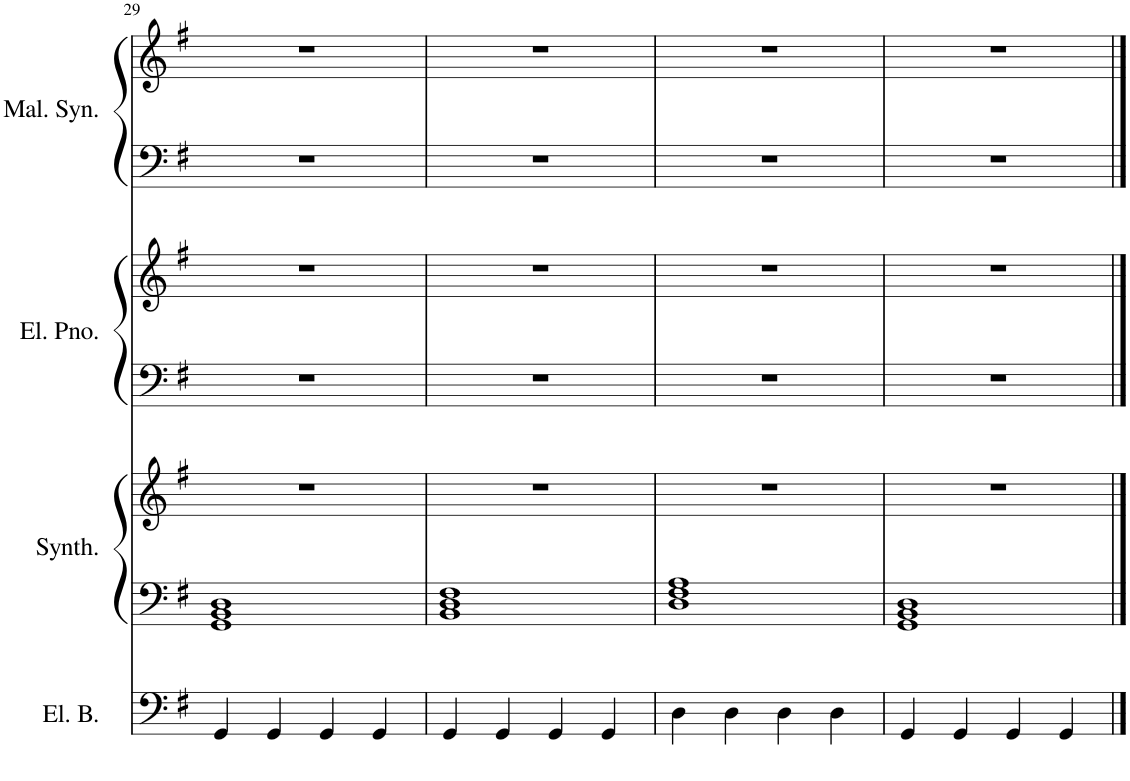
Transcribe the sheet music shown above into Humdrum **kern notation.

**kern	**kern	**kern	**kern	**kern	**kern	**kern
*part4	*part3	*part3	*part2	*part2	*part1	*part1
*staff7	*staff6	*staff5	*staff4	*staff3	*staff2	*staff1
*I"エレキベース	*I"メタリック シンセサイザー	*	*I"エレクトリックピアノ	*	*I"マレット シンセサイザー	*
!!LO:PB:g=z
*clefF4	*clefF4	*clefG2	*clefF4	*clefG2	*clefF4	*clefG2
*Trd7c12	*	*	*	*	*	*
*k[f#]	*k[f#]	*k[f#]	*k[f#]	*k[f#]	*k[f#]	*k[f#]
*M4/4	*M4/4	*M4/4	*M4/4	*M4/4	*M4/4	*M4/4
=29	=29	=29	=29	=29	=29	=29
4GG/	1GG 1BB 1D	1r	1r	1r	1r	1r
4GG/	.	.	.	.	.	.
4GG/	.	.	.	.	.	.
4GG/	.	.	.	.	.	.
=30	=30	=30	=30	=30	=30	=30
4GG/	1BB 1D 1F#	1r	1r	1r	1r	1r
4GG/	.	.	.	.	.	.
4GG/	.	.	.	.	.	.
4GG/	.	.	.	.	.	.
=31	=31	=31	=31	=31	=31	=31
4D\	1D 1F# 1A	1r	1r	1r	1r	1r
4D\	.	.	.	.	.	.
4D\	.	.	.	.	.	.
4D\	.	.	.	.	.	.
=32	=32	=32	=32	=32	=32	=32
4GG/	1GG 1BB 1D	1r	1r	1r	1r	1r
4GG/	.	.	.	.	.	.
4GG/	.	.	.	.	.	.
4GG/	.	.	.	.	.	.
==	==	==	==	==	==	==
*-	*-	*-	*-	*-	*-	*-
